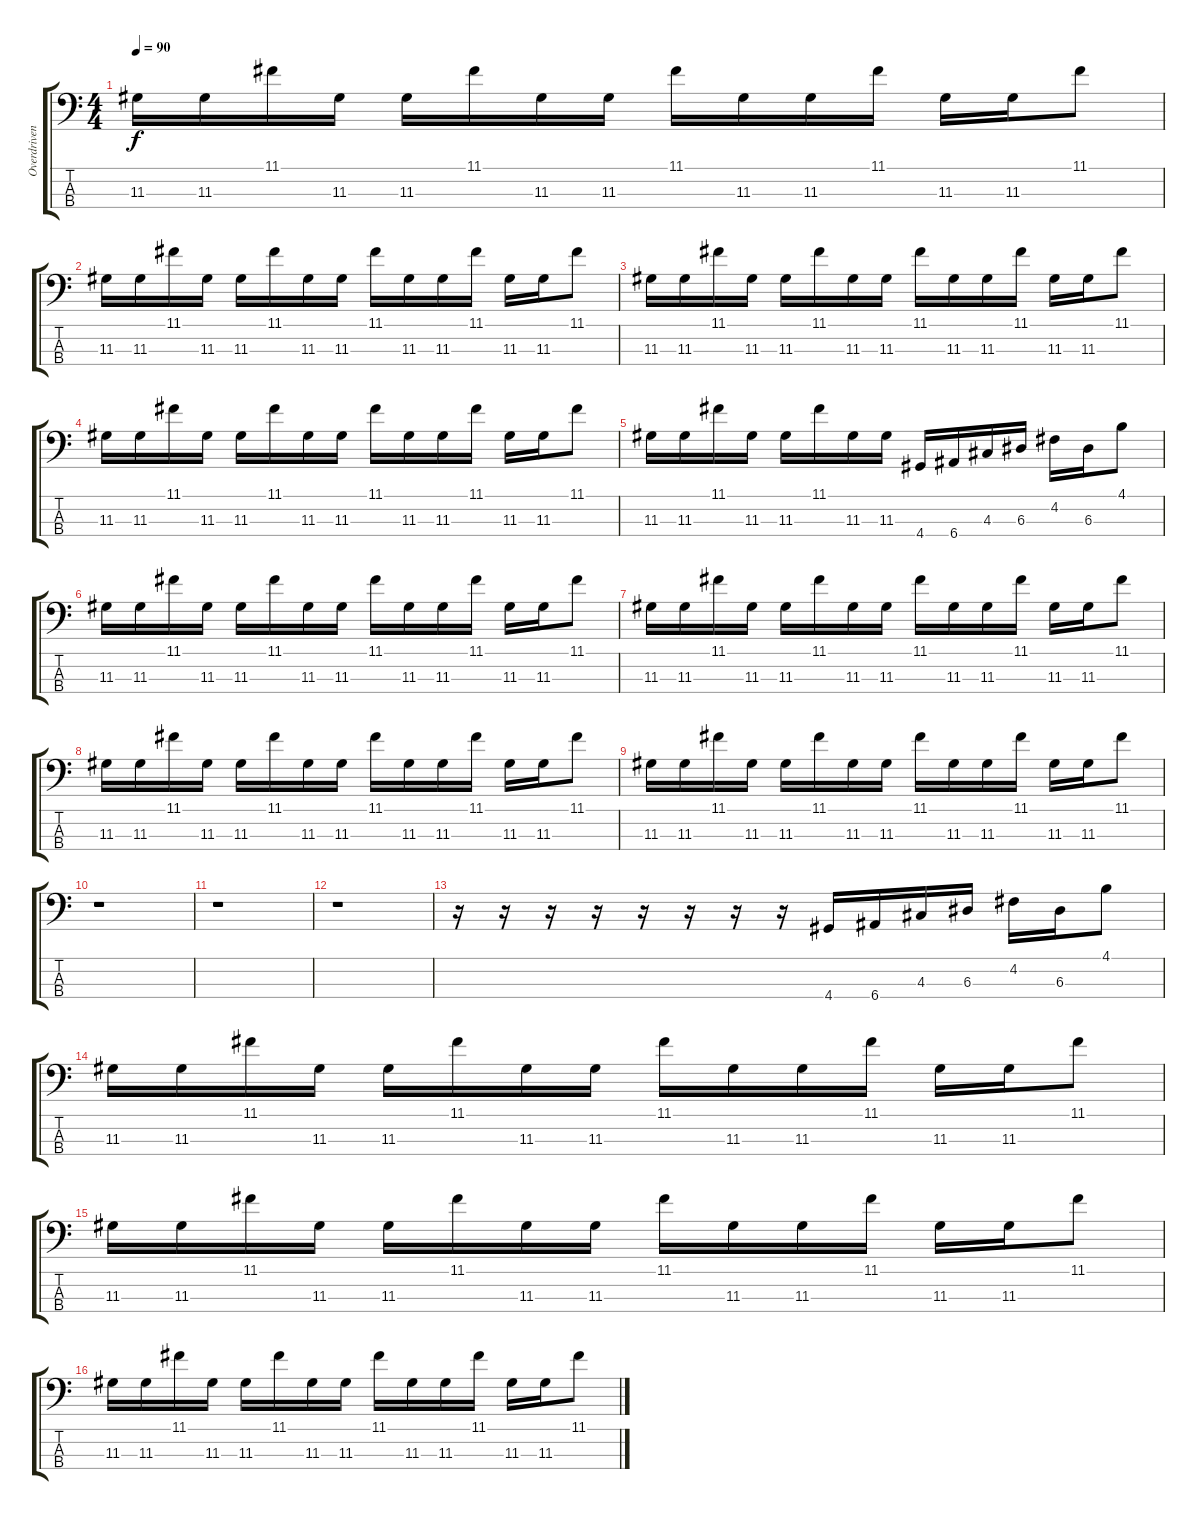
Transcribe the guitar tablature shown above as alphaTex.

\track ("Overdriven bass" "Overdriven") {instrument slapbass2}
\staff {score tabs}
\tuning (G2 D2 A1 E1) {hide}
\ts (4 4)
\tempo 90
\clef f4
\ks c
11.3.16{dy f} 11.3.16 11.1.16 11.3.16 11.3.16 11.1.16 11.3.16 11.3.16 11.1.16 11.3.16 11.3.16 11.1.16 11.3.16 11.3.16 11.1.8 |
11.3.16 11.3.16 11.1.16 11.3.16 11.3.16 11.1.16 11.3.16 11.3.16 11.1.16 11.3.16 11.3.16 11.1.16 11.3.16 11.3.16 11.1.8 |
11.3.16 11.3.16 11.1.16 11.3.16 11.3.16 11.1.16 11.3.16 11.3.16 11.1.16 11.3.16 11.3.16 11.1.16 11.3.16 11.3.16 11.1.8 |
11.3.16 11.3.16 11.1.16 11.3.16 11.3.16 11.1.16 11.3.16 11.3.16 11.1.16 11.3.16 11.3.16 11.1.16 11.3.16 11.3.16 11.1.8 |
11.3.16 11.3.16 11.1.16 11.3.16 11.3.16 11.1.16 11.3.16 11.3.16 4.4.16 6.4.16 4.3.16 6.3.16 4.2.16 6.3.16 4.1.8 |
11.3.16 11.3.16 11.1.16 11.3.16 11.3.16 11.1.16 11.3.16 11.3.16 11.1.16 11.3.16 11.3.16 11.1.16 11.3.16 11.3.16 11.1.8 |
11.3.16 11.3.16 11.1.16 11.3.16 11.3.16 11.1.16 11.3.16 11.3.16 11.1.16 11.3.16 11.3.16 11.1.16 11.3.16 11.3.16 11.1.8 |
11.3.16 11.3.16 11.1.16 11.3.16 11.3.16 11.1.16 11.3.16 11.3.16 11.1.16 11.3.16 11.3.16 11.1.16 11.3.16 11.3.16 11.1.8 |
11.3.16 11.3.16 11.1.16 11.3.16 11.3.16 11.1.16 11.3.16 11.3.16 11.1.16 11.3.16 11.3.16 11.1.16 11.3.16 11.3.16 11.1.8 |
r.1 |
r.1 |
r.1 |
r.16 r.16 r.16 r.16 r.16 r.16 r.16 r.16 4.4.16 6.4.16 4.3.16 6.3.16 4.2.16 6.3.16 4.1.8 |
11.3.16 11.3.16 11.1.16 11.3.16 11.3.16 11.1.16 11.3.16 11.3.16 11.1.16 11.3.16 11.3.16 11.1.16 11.3.16 11.3.16 11.1.8 |
11.3.16 11.3.16 11.1.16 11.3.16 11.3.16 11.1.16 11.3.16 11.3.16 11.1.16 11.3.16 11.3.16 11.1.16 11.3.16 11.3.16 11.1.8 |
11.3.16 11.3.16 11.1.16 11.3.16 11.3.16 11.1.16 11.3.16 11.3.16 11.1.16 11.3.16 11.3.16 11.1.16 11.3.16 11.3.16 11.1.8
